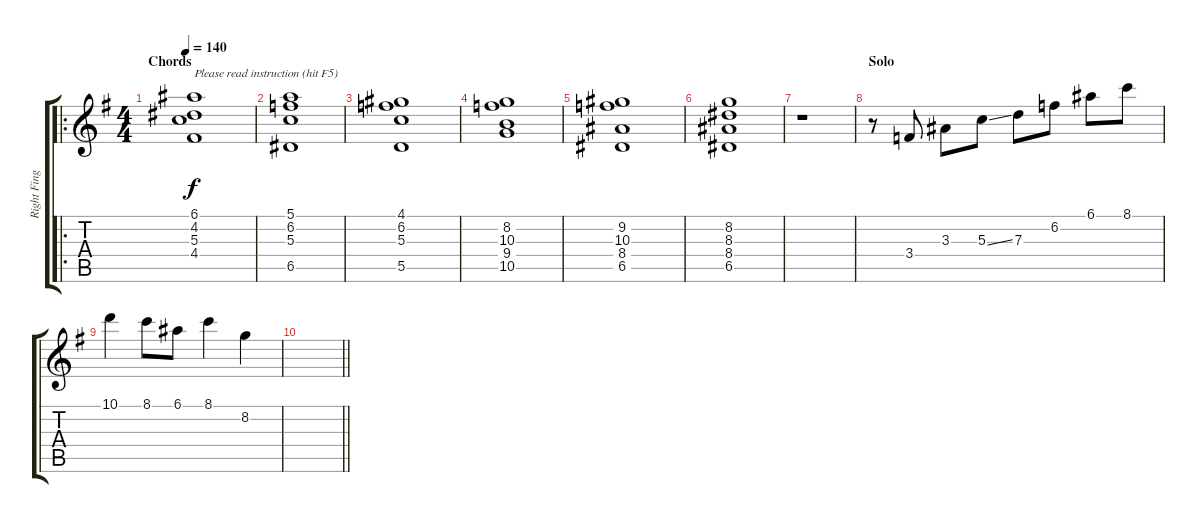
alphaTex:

\track ("Right Fingering" "Right Fing") {instrument acousticguitarnylon}
\staff {score tabs}
\tuning (E4 B3 G3 D3 A2 E2) {hide}
\ro
\ts (4 4)
\section ("" "Chords")
\tempo 140
\clef g2
\ks g
(6.1 4.2 5.3 4.4).1{txt "Please read instruction (hit F5)" dy f instrument acousticguitarnylon} |
(5.1 6.2 5.3 6.5).1 |
(4.1 6.2 5.3 5.5).1 |
(8.2 10.3 9.4 10.5).1 |
(9.2 10.3 8.4 6.5).1 |
(8.2 8.3 8.4 6.5).1 |
r.1 |
\section ("" "Solo")
r.8 3.4.8 3.3.8 5.3{ss}.8 7.3.8 6.2.8 6.1.8 8.1.8 |
10.1.4 8.1.8 6.1.8 8.1.4 8.2.4 |
\barLineRight lightlight
